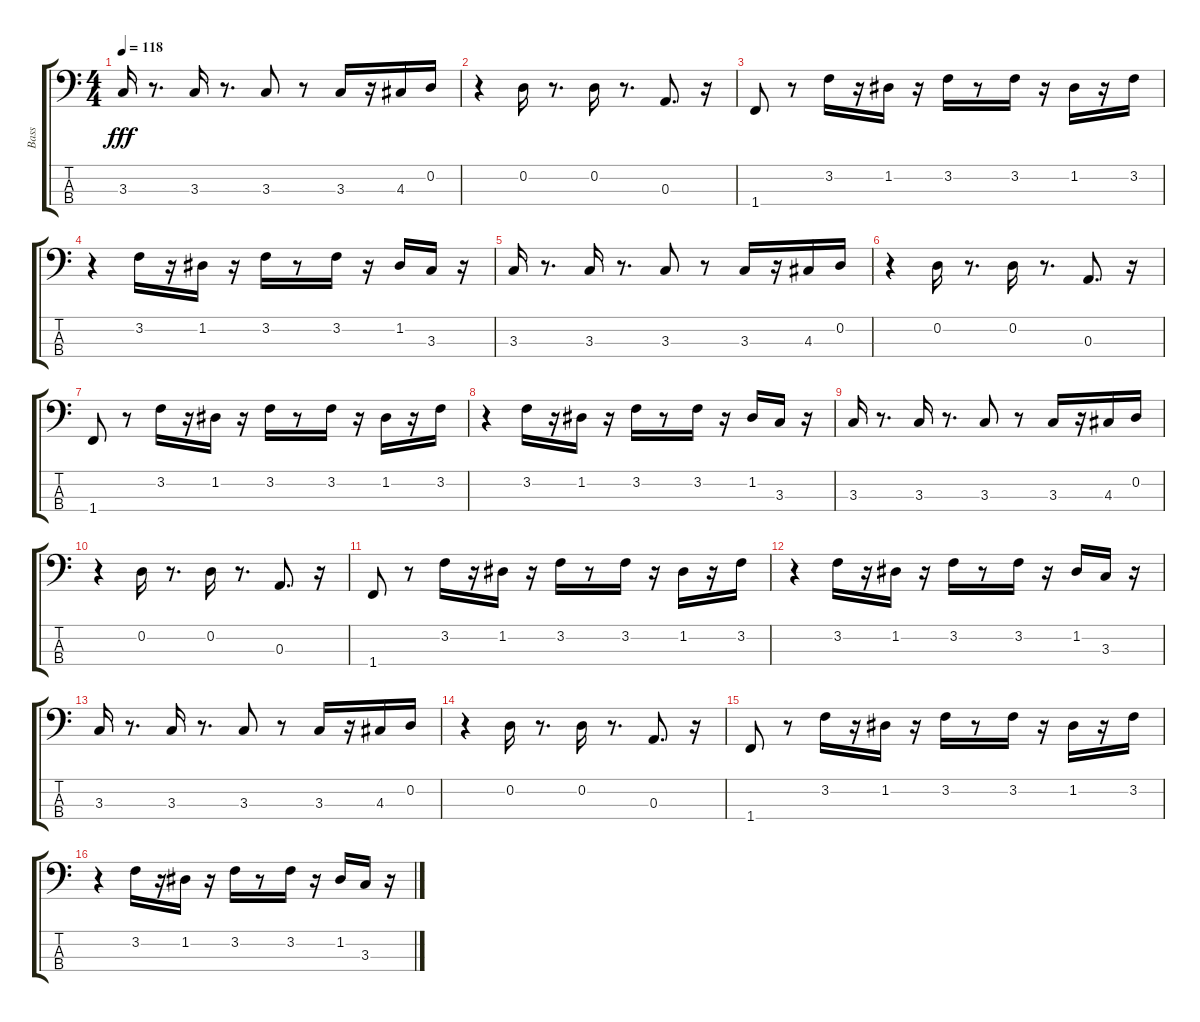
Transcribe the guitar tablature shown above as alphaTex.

\track ("Bass" "Bass") {instrument slapbass1}
\staff {score tabs}
\tuning (G2 D2 A1 E1) {hide}
\ts (4 4)
\tempo 118
\clef f4
\ks c
3.3.16{dy fff} r.8{d} 3.3.16 r.8{d} 3.3.8 r.8 3.3.16 r.16 4.3.16 0.2.16 |
r.4 0.2.16 r.8{d} 0.2.16 r.8{d} 0.3.8{d} r.16 |
1.4.8 r.8 3.2.16 r.16 1.2.16 r.16 3.2.16 r.8 3.2.16 r.16 1.2.16 r.16 3.2.16 |
r.4 3.2.16 r.16 1.2.16 r.16 3.2.16 r.8 3.2.16 r.16 1.2.16 3.3.16 r.16 |
3.3.16 r.8{d} 3.3.16 r.8{d} 3.3.8 r.8 3.3.16 r.16 4.3.16 0.2.16 |
r.4 0.2.16 r.8{d} 0.2.16 r.8{d} 0.3.8{d} r.16 |
1.4.8 r.8 3.2.16 r.16 1.2.16 r.16 3.2.16 r.8 3.2.16 r.16 1.2.16 r.16 3.2.16 |
r.4 3.2.16 r.16 1.2.16 r.16 3.2.16 r.8 3.2.16 r.16 1.2.16 3.3.16 r.16 |
3.3.16 r.8{d} 3.3.16 r.8{d} 3.3.8 r.8 3.3.16 r.16 4.3.16 0.2.16 |
r.4 0.2.16 r.8{d} 0.2.16 r.8{d} 0.3.8{d} r.16 |
1.4.8 r.8 3.2.16 r.16 1.2.16 r.16 3.2.16 r.8 3.2.16 r.16 1.2.16 r.16 3.2.16 |
r.4 3.2.16 r.16 1.2.16 r.16 3.2.16 r.8 3.2.16 r.16 1.2.16 3.3.16 r.16 |
3.3.16 r.8{d} 3.3.16 r.8{d} 3.3.8 r.8 3.3.16 r.16 4.3.16 0.2.16 |
r.4 0.2.16 r.8{d} 0.2.16 r.8{d} 0.3.8{d} r.16 |
1.4.8 r.8 3.2.16 r.16 1.2.16 r.16 3.2.16 r.8 3.2.16 r.16 1.2.16 r.16 3.2.16 |
r.4 3.2.16 r.16 1.2.16 r.16 3.2.16 r.8 3.2.16 r.16 1.2.16 3.3.16 r.16
